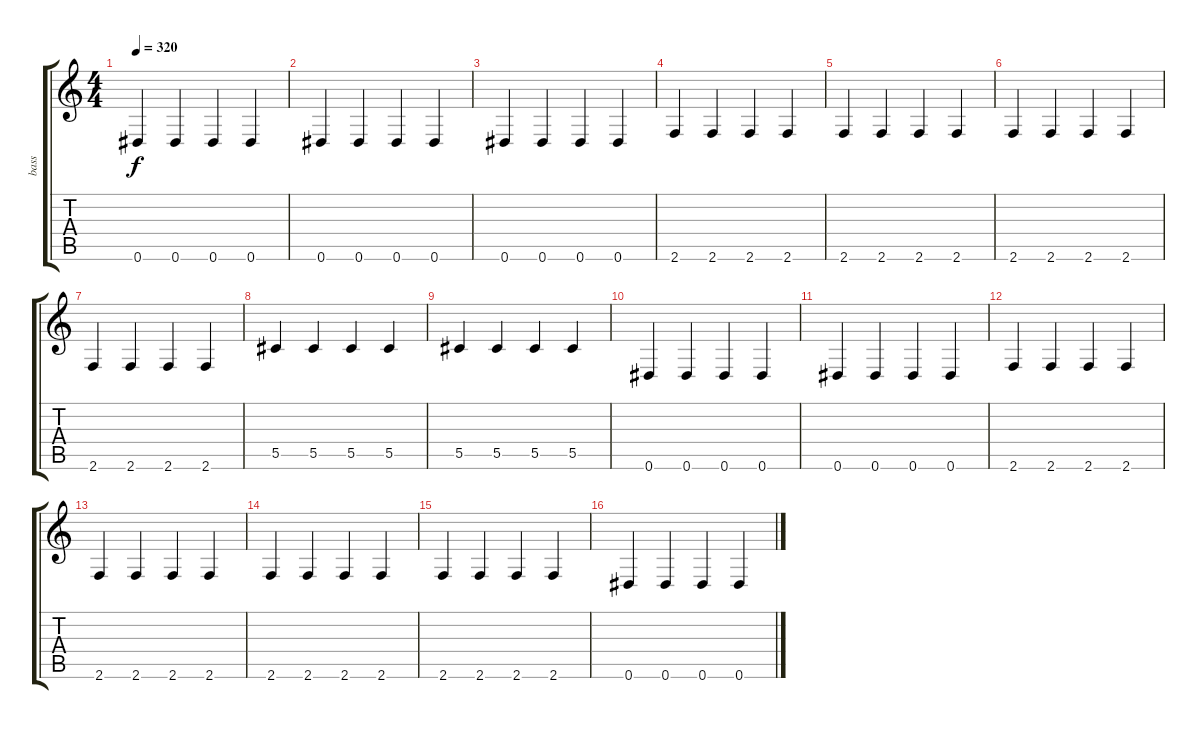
\track ("bass" "bass") {instrument electricbassfinger}
\staff {score tabs}
\tuning (Eb4 Bb3 Gb3 Db3 Ab2 Eb2) {hide}
\ts (4 4)
\tempo 320
\clef g2
\ks c
0.6.4{dy f} 0.6.4 0.6.4 0.6.4 |
0.6.4 0.6.4 0.6.4 0.6.4 |
0.6.4 0.6.4 0.6.4 0.6.4 |
2.6.4 2.6.4 2.6.4 2.6.4 |
2.6.4 2.6.4 2.6.4 2.6.4 |
2.6.4 2.6.4 2.6.4 2.6.4 |
2.6.4 2.6.4 2.6.4 2.6.4 |
5.5.4 5.5.4 5.5.4 5.5.4 |
5.5.4 5.5.4 5.5.4 5.5.4 |
0.6.4 0.6.4 0.6.4 0.6.4 |
0.6.4 0.6.4 0.6.4 0.6.4 |
2.6.4 2.6.4 2.6.4 2.6.4 |
2.6.4 2.6.4 2.6.4 2.6.4 |
2.6.4 2.6.4 2.6.4 2.6.4 |
2.6.4 2.6.4 2.6.4 2.6.4 |
0.6.4 0.6.4 0.6.4 0.6.4
